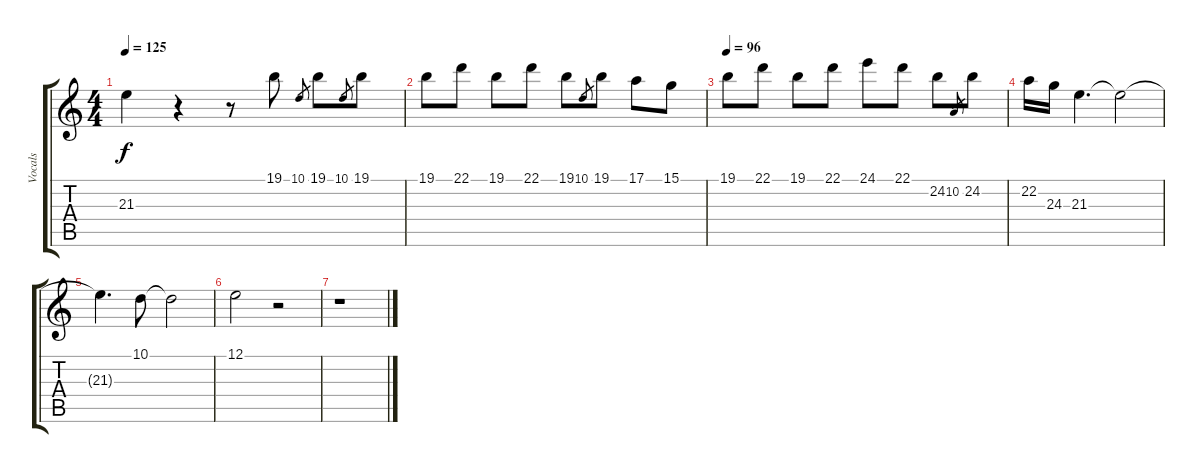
\track ("Vocals" "Vocals") {instrument lead2sawtooth}
\staff {score tabs}
\tuning (E4 B3 G3 D3 A2 E2) {hide}
\ts (4 4)
\tempo 125
\clef g2
\ks c
21.3{t}.4{dy f} r.4 r.8 19.1.8 10.1.8{gr} 19.1.8 10.1.8{gr} 19.1.8 |
19.1.8 22.1.8 19.1.8 22.1.8 19.1.8 10.1.8{gr} 19.1.8 17.1.8 15.1.8 |
\tempo 96
19.1.8 22.1.8 19.1.8 22.1.8 24.1.8 22.1.8 24.2.8 10.2.8{gr} 24.2.8 |
22.2.16 24.3.16 21.3.4{d} 21.3{t}.2 |
21.3{t}.4{d} 10.1.8 10.1{t}.2 |
12.1.2 r.2 |
r.1
